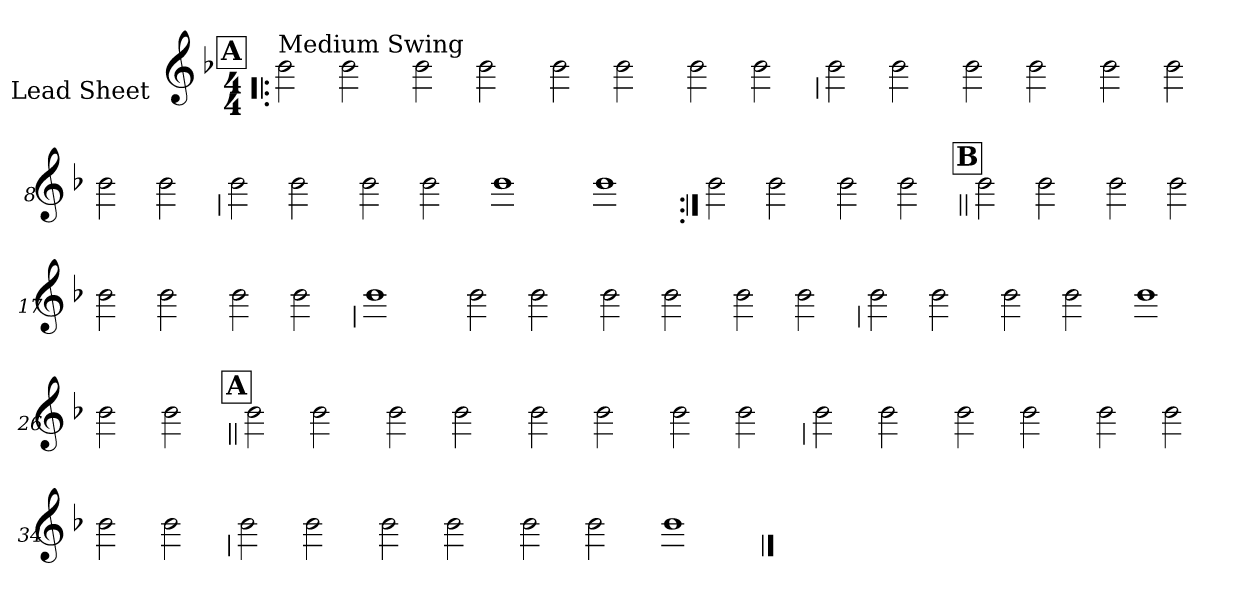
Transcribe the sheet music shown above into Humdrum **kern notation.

**kern
*part1
*staff1
*I"Lead Sheet
*stria0
*clefG2
*k[b-]
*F:
*M4/4
!!LO:REH:place=s1:a:t=A
=1!|:
!LO:TX:a:t=Medium Swing
2b-
2b-
=2-
2b-
2b-
=3-
2b-
2b-
=4-
2b-
2b-
!!LO:LB:g=z
=5
2b-
2b-
=6-
2b-
2b-
=7-
2b-
2b-
=8-
2b-
2b-
!!LO:LB:g=z
=9
2b-
2b-
=10-
2b-
2b-
=11-
1b-
=12-
1b-
!!LO:LB:g=z
=13:|!
2b-
2b-
=14-
2b-
2b-
!!LO:LB:g=z
!!LO:REH:place=s1:a:t=B
=15||
2b-
2b-
=16-
2b-
2b-
=17-
2b-
2b-
=18-
2b-
2b-
!!LO:LB:g=z
=19
1b-
=20-
2b-
2b-
=21-
2b-
2b-
=22-
2b-
2b-
!!LO:LB:g=z
=23
2b-
2b-
=24-
2b-
2b-
=25-
1b-
=26-
2b-
2b-
!!LO:LB:g=z
!!LO:REH:place=s1:a:t=A
=27||
2b-
2b-
=28-
2b-
2b-
=29-
2b-
2b-
=30-
2b-
2b-
!!LO:LB:g=z
=31
2b-
2b-
=32-
2b-
2b-
=33-
2b-
2b-
=34-
2b-
2b-
!!LO:LB:g=z
=35
2b-
2b-
=36-
2b-
2b-
=37-
2b-
2b-
=38-
1b-
==
*-
